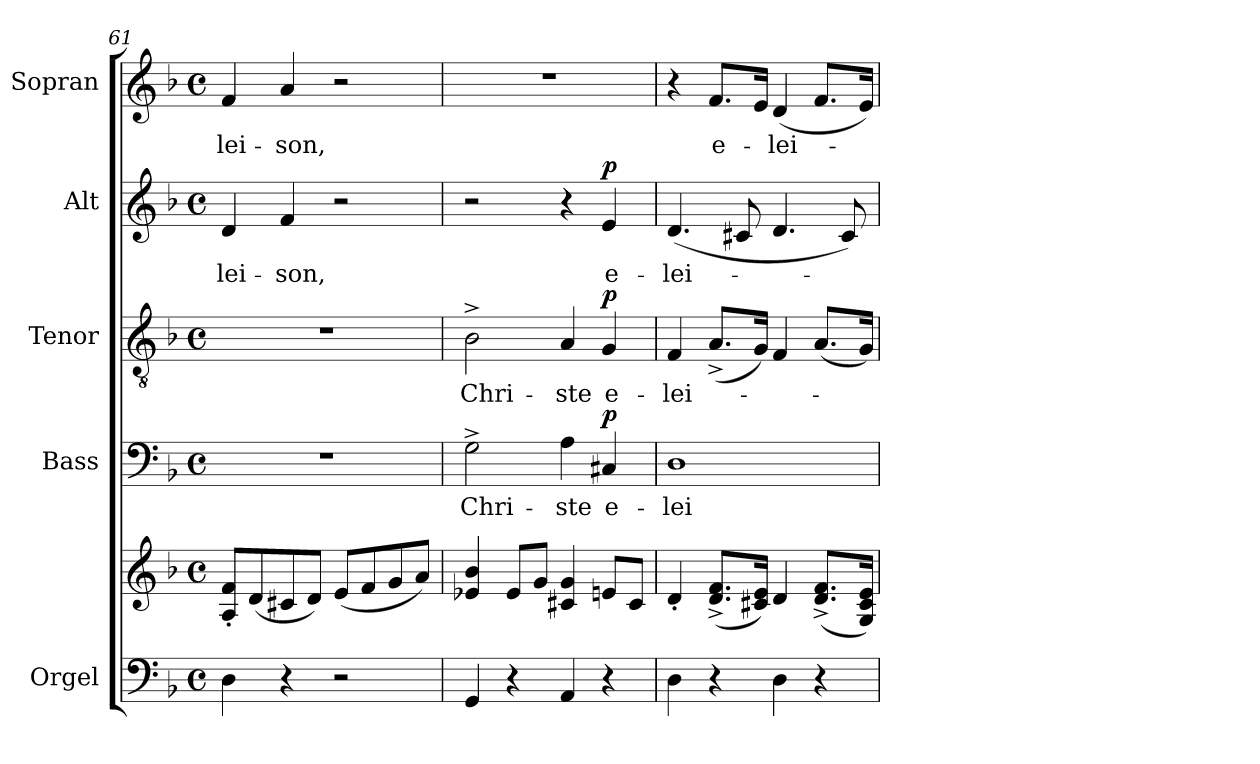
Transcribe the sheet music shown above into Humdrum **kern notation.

**kern	**kern	**kern	**text	**dynam	**kern	**text	**dynam	**kern	**text	**dynam	**kern	**text
*part5	*part5	*part4	*part4	*part4	*part3	*part3	*part3	*part2	*part2	*part2	*part1	*part1
*staff6	*staff5	*staff4	*staff4	*staff4	*staff3	*staff3	*staff3	*staff2	*staff2	*staff2	*staff1	*staff1
*I"Orgel	*	*I"Bass	*	*	*I"Tenor	*	*	*I"Alt	*	*	*I"Sopran	*
*I'Org.	*	*I'B.	*	*	*I'T.	*	*	*I'A.	*	*	*I'S.	*
*clefF4	*clefG2	*clefF4	*	*	*clefGv2	*	*	*clefG2	*	*	*clefG2	*
*k[b-]	*k[b-]	*k[b-]	*	*	*k[b-]	*	*	*k[b-]	*	*	*k[b-]	*
*F:	*F:	*F:	*	*	*F:	*	*	*F:	*	*	*F:	*
*M4/4	*M4/4	*M4/4	*	*	*M4/4	*	*	*M4/4	*	*	*M4/4	*
*met(c)	*met(c)	*met(c)	*	*	*met(c)	*	*	*met(c)	*	*	*met(c)	*
=61	=61	=61	=61	=61	=61	=61	=61	=61	=61	=61	=61	=61
!	!	!	!	!	!	!	!	!	!LO:LY:b	!	!	!LO:LY:b
4D\	8A/'< 8f/'<L	1r	.	.	1r	.	.	4d/	-lei-	.	4f/	-lei-
.	(<8d/	.	.	.	.	.	.	.	.	.	.	.
!	!	!	!	!	!	!	!	!	!LO:LY:b	!	!	!LO:LY:b
4r	8c#X/	.	.	.	.	.	.	4f/	-son,	.	4a/	-son,
.	8d/J)	.	.	.	.	.	.	.	.	.	.	.
2r	(<8e/L	.	.	.	.	.	.	2r	.	.	2r	.
.	8f/	.	.	.	.	.	.	.	.	.	.	.
.	8g/	.	.	.	.	.	.	.	.	.	.	.
.	8a/J)	.	.	.	.	.	.	.	.	.	.	.
=62	=62	=62	=62	=62	=62	=62	=62	=62	=62	=62	=62	=62
!	!	!	!LO:LY:b	!	!	!LO:LY:b	!	!	!	!	!	!
4GG/	4e-X/ 4b-/	2G^>\	Chri-	.	2B-^>\	Chri-	.	2r	.	.	1r	.
4r	8e-/L	.	.	.	.	.	.	.	.	.	.	.
.	8g/J	.	.	.	.	.	.	.	.	.	.	.
!	!	!	!LO:LY:b	!	!	!LO:LY:b	!	!	!	!	!	!
4AA/	4c#X/ 4g/	4A\	-ste	.	4A/	-ste	.	4r	.	.	.	.
!	!	!	!LO:LY:b	!LO:DY:a	!	!LO:LY:b	!LO:DY:a	!	!LO:LY:b	!LO:DY:a	!	!
4r	8en/L	4C#X/	e-	p	4G/	e-	p	4e/	e-	p	.	.
.	8c#/J	.	.	.	.	.	.	.	.	.	.	.
=63	=63	=63	=63	=63	=63	=63	=63	=63	=63	=63	=63	=63
!	!	!	!LO:LY:b	!	!	!LO:LY:b	!	!	!LO:LY:b	!	!	!
4D\	4d'</	1D	-lei-	.	4F/	-lei-	.	(<4.d/	-lei-	.	4r	.
!	!	!	!	!	!	!	!	!	!	!	!	!LO:LY:b
4r	(<8.d/^< 8.f/^<L	.	.	.	(<8.A^>/L	.	.	.	.	.	8.f/L	e-
.	.	.	.	.	.	.	.	8c#X/	.	.	.	.
.	16c#X/ 16e/Jk)	.	.	.	16G/Jk)	.	.	.	.	.	16e/Jk	.
!	!	!	!	!	!	!	!	!	!	!	!	!LO:LY:b
4D\	4d/	.	.	.	4F/	.	.	4.d/	.	.	(<4d/	-lei-
4r	(<8.d/^< 8.f/^<L	.	.	.	(<8.A/L	.	.	.	.	.	8.f/L	.
.	.	.	.	.	.	.	.	8c#/)	.	.	.	.
.	16G/ 16c#/ 16e/Jk)	.	.	.	16G/Jk)	.	.	.	.	.	16e/Jk)	.
=	=	=	=	=	=	=	=	=	=	=	=	=
*-	*-	*-	*-	*-	*-	*-	*-	*-	*-	*-	*-	*-
